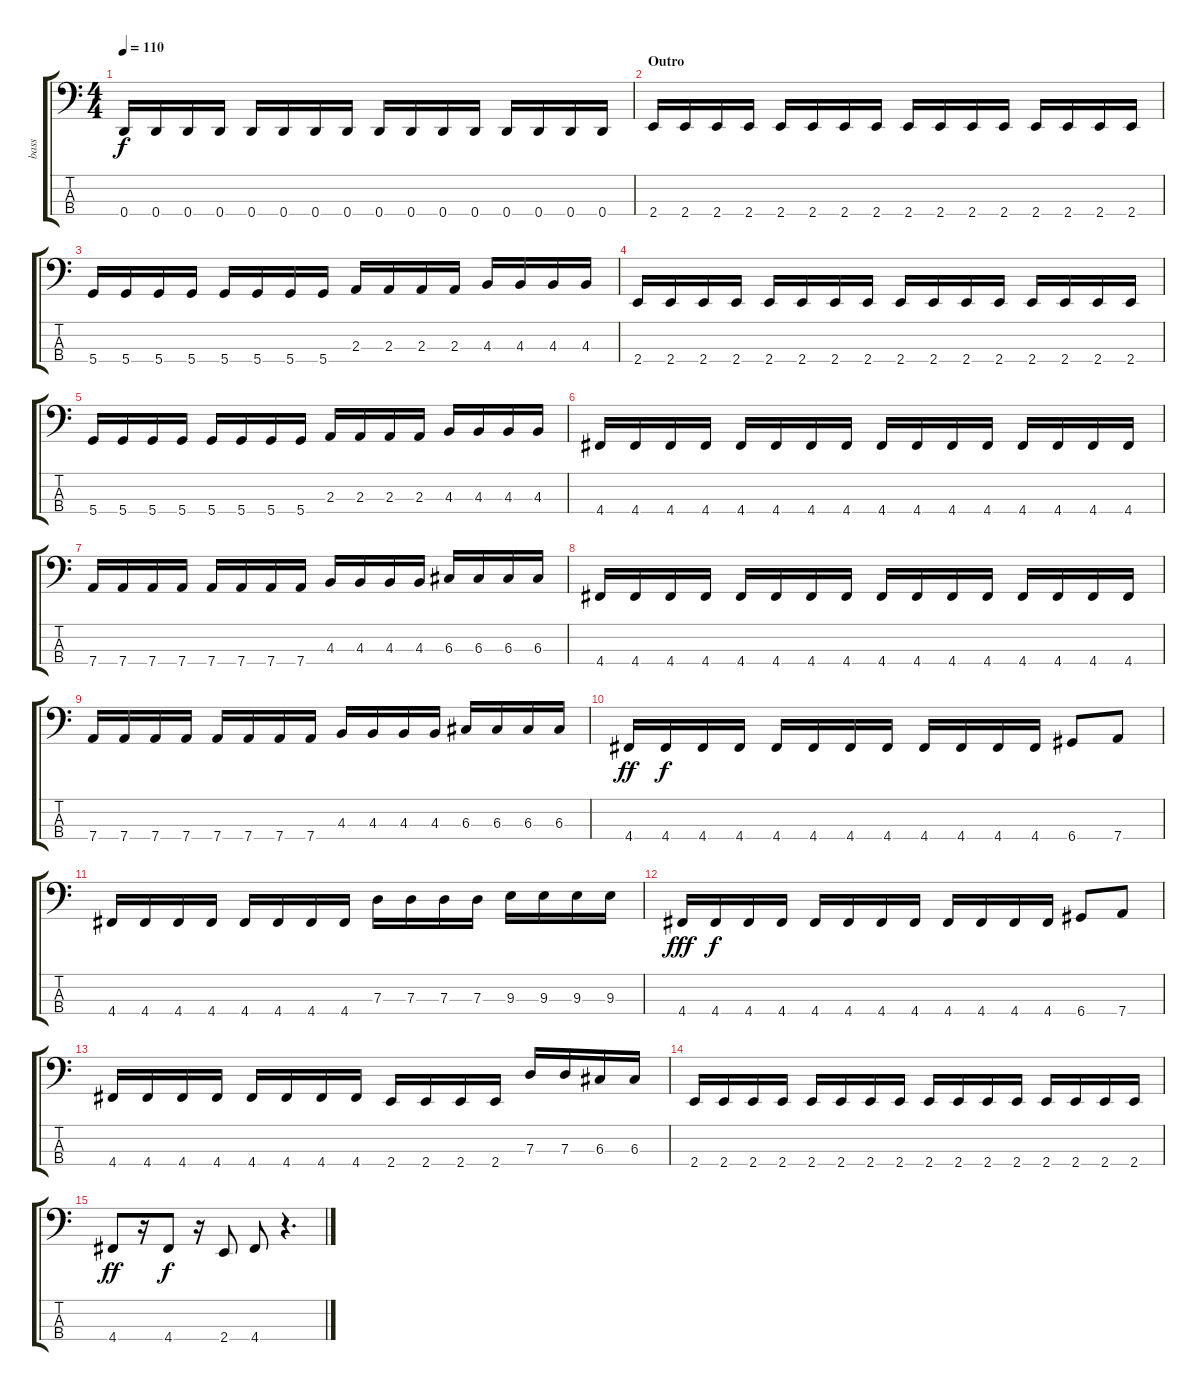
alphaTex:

\track ("bass" "bass") {instrument electricbasspick}
\staff {score tabs}
\tuning (F2 C2 G1 D1) {hide}
\ts (4 4)
\tempo 110
\clef f4
\ks c
0.4.16{dy f} 0.4.16 0.4.16 0.4.16 0.4.16 0.4.16 0.4.16 0.4.16 0.4.16 0.4.16 0.4.16 0.4.16 0.4.16 0.4.16 0.4.16 0.4.16 |
\section ("" "Outro")
2.4.16 2.4.16 2.4.16 2.4.16 2.4.16 2.4.16 2.4.16 2.4.16 2.4.16 2.4.16 2.4.16 2.4.16 2.4.16 2.4.16 2.4.16 2.4.16 |
5.4.16 5.4.16 5.4.16 5.4.16 5.4.16 5.4.16 5.4.16 5.4.16 2.3.16 2.3.16 2.3.16 2.3.16 4.3.16 4.3.16 4.3.16 4.3.16 |
2.4.16 2.4.16 2.4.16 2.4.16 2.4.16 2.4.16 2.4.16 2.4.16 2.4.16 2.4.16 2.4.16 2.4.16 2.4.16 2.4.16 2.4.16 2.4.16 |
5.4.16 5.4.16 5.4.16 5.4.16 5.4.16 5.4.16 5.4.16 5.4.16 2.3.16 2.3.16 2.3.16 2.3.16 4.3.16 4.3.16 4.3.16 4.3.16 |
4.4.16 4.4.16 4.4.16 4.4.16 4.4.16 4.4.16 4.4.16 4.4.16 4.4.16 4.4.16 4.4.16 4.4.16 4.4.16 4.4.16 4.4.16 4.4.16 |
7.4.16 7.4.16 7.4.16 7.4.16 7.4.16 7.4.16 7.4.16 7.4.16 4.3.16 4.3.16 4.3.16 4.3.16 6.3.16 6.3.16 6.3.16 6.3.16 |
4.4.16 4.4.16 4.4.16 4.4.16 4.4.16 4.4.16 4.4.16 4.4.16 4.4.16 4.4.16 4.4.16 4.4.16 4.4.16 4.4.16 4.4.16 4.4.16 |
7.4.16 7.4.16 7.4.16 7.4.16 7.4.16 7.4.16 7.4.16 7.4.16 4.3.16 4.3.16 4.3.16 4.3.16 6.3.16 6.3.16 6.3.16 6.3.16 |
4.4.16{dy ff} 4.4.16{dy f} 4.4.16 4.4.16 4.4.16 4.4.16 4.4.16 4.4.16 4.4.16 4.4.16 4.4.16 4.4.16 6.4.8 7.4.8 |
4.4.16 4.4.16 4.4.16 4.4.16 4.4.16 4.4.16 4.4.16 4.4.16 7.3.16 7.3.16 7.3.16 7.3.16 9.3.16 9.3.16 9.3.16 9.3.16 |
4.4.16{dy fff} 4.4.16{dy f} 4.4.16 4.4.16 4.4.16 4.4.16 4.4.16 4.4.16 4.4.16 4.4.16 4.4.16 4.4.16 6.4.8 7.4.8 |
4.4.16 4.4.16 4.4.16 4.4.16 4.4.16 4.4.16 4.4.16 4.4.16 2.4.16 2.4.16 2.4.16 2.4.16 7.3.16 7.3.16 6.3.16 6.3.16 |
2.4.16 2.4.16 2.4.16 2.4.16 2.4.16 2.4.16 2.4.16 2.4.16 2.4.16 2.4.16 2.4.16 2.4.16 2.4.16 2.4.16 2.4.16 2.4.16 |
4.4.8{dy ff} r.16 4.4.8{dy f} r.16 2.4.8 4.4.8 r.4{d}
